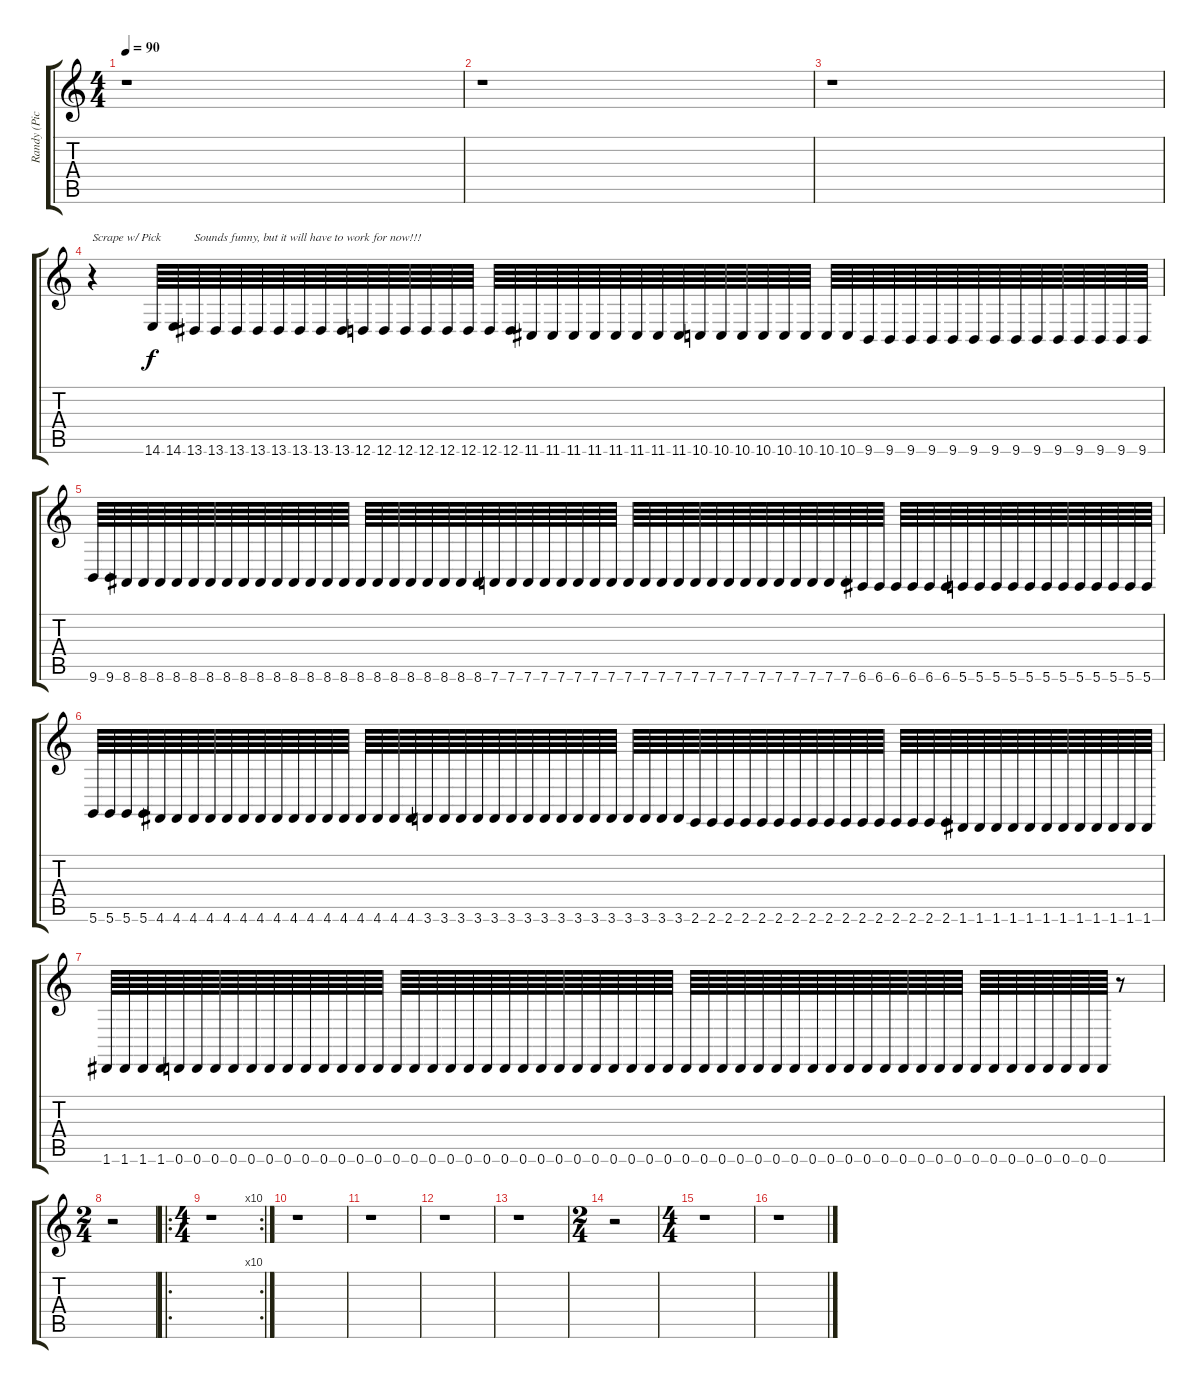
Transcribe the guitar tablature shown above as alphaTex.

\track ("Randy (Pick Scrape)" "Randy (Pic") {instrument guitarfretnoise}
\staff {score tabs}
\tuning (E4 B3 G3 D3 A2 D2) {hide}
\ts (4 4)
\tempo 90
\clef g2
\ks c
r.1{dy f instrument guitarfretnoise} |
r.1 |
r.1 |
r.4{txt "Scrape w/ Pick"} 14.6.64 14.6.64 13.6.64{txt "Sounds funny, but it will have to work for now!!!"} 13.6.64 13.6.64 13.6.64 13.6.64 13.6.64 13.6.64 13.6.64 12.6.64 12.6.64 12.6.64 12.6.64 12.6.64 12.6.64 12.6.64 12.6.64 11.6.64 11.6.64 11.6.64 11.6.64 11.6.64 11.6.64 11.6.64 11.6.64 10.6.64 10.6.64 10.6.64 10.6.64 10.6.64 10.6.64 10.6.64 10.6.64 9.6.64 9.6.64 9.6.64 9.6.64 9.6.64 9.6.64 9.6.64 9.6.64 9.6.64 9.6.64 9.6.64 9.6.64 9.6.64 9.6.64 |
9.6.64 9.6.64 8.6.64 8.6.64 8.6.64 8.6.64 8.6.64 8.6.64 8.6.64 8.6.64 8.6.64 8.6.64 8.6.64 8.6.64 8.6.64 8.6.64 8.6.64 8.6.64 8.6.64 8.6.64 8.6.64 8.6.64 8.6.64 8.6.64 7.6.64 7.6.64 7.6.64 7.6.64 7.6.64 7.6.64 7.6.64 7.6.64 7.6.64 7.6.64 7.6.64 7.6.64 7.6.64 7.6.64 7.6.64 7.6.64 7.6.64 7.6.64 7.6.64 7.6.64 7.6.64 7.6.64 6.6.64 6.6.64 6.6.64 6.6.64 6.6.64 6.6.64 5.6.64 5.6.64 5.6.64 5.6.64 5.6.64 5.6.64 5.6.64 5.6.64 5.6.64 5.6.64 5.6.64 5.6.64 |
5.6.64 5.6.64 5.6.64 5.6.64 4.6.64 4.6.64 4.6.64 4.6.64 4.6.64 4.6.64 4.6.64 4.6.64 4.6.64 4.6.64 4.6.64 4.6.64 4.6.64 4.6.64 4.6.64 4.6.64 3.6.64 3.6.64 3.6.64 3.6.64 3.6.64 3.6.64 3.6.64 3.6.64 3.6.64 3.6.64 3.6.64 3.6.64 3.6.64 3.6.64 3.6.64 3.6.64 2.6.64 2.6.64 2.6.64 2.6.64 2.6.64 2.6.64 2.6.64 2.6.64 2.6.64 2.6.64 2.6.64 2.6.64 2.6.64 2.6.64 2.6.64 2.6.64 1.6.64 1.6.64 1.6.64 1.6.64 1.6.64 1.6.64 1.6.64 1.6.64 1.6.64 1.6.64 1.6.64 1.6.64 |
1.6.64 1.6.64 1.6.64 1.6.64 0.6.64 0.6.64 0.6.64 0.6.64 0.6.64 0.6.64 0.6.64 0.6.64 0.6.64 0.6.64 0.6.64 0.6.64 0.6.64 0.6.64 0.6.64 0.6.64 0.6.64 0.6.64 0.6.64 0.6.64 0.6.64 0.6.64 0.6.64 0.6.64 0.6.64 0.6.64 0.6.64 0.6.64 0.6.64 0.6.64 0.6.64 0.6.64 0.6.64 0.6.64 0.6.64 0.6.64 0.6.64 0.6.64 0.6.64 0.6.64 0.6.64 0.6.64 0.6.64 0.6.64 0.6.64 0.6.64 0.6.64 0.6.64 0.6.64 0.6.64 0.6.64 0.6.64 r.8 |
\ts (2 4)
r.2 |
\ro
\rc 10
\ts (4 4)
r.1 |
r.1 |
r.1 |
r.1 |
r.1 |
\ts (2 4)
r.2 |
\ts (4 4)
r.1 |
r.1
